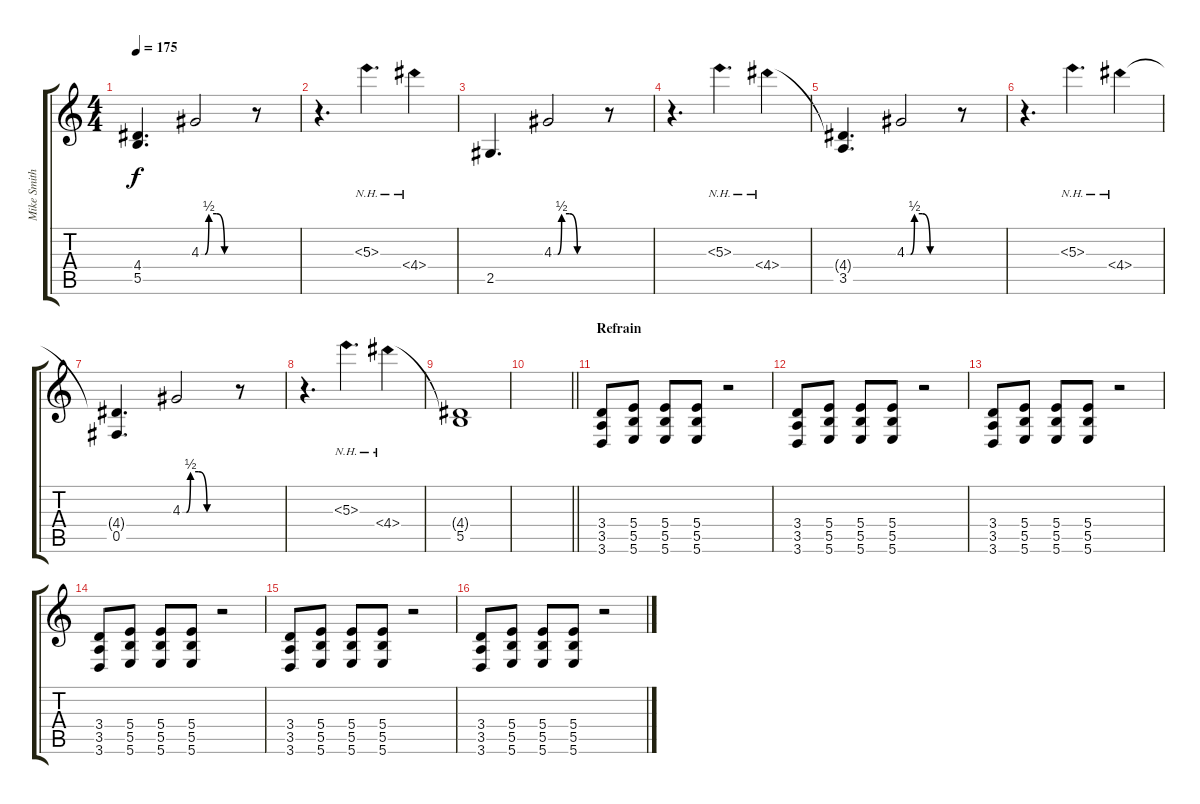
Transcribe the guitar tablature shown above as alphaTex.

\track ("Mike Smith" "Mike Smith") {instrument electricguitarclean}
\staff {score tabs}
\tuning (Db4 Ab3 E3 B2 Gb2 B1) {hide}
\ts (4 4)
\tempo 175
\clef g2
\ks c
(4.4{t} 5.5).4{d dy f volume 13} 4.3{be (custom 0 0 5 0 10 2 20 2 30 0 60 0)}.2 r.8 |
r.4{d} 5.3{nh}.4{d volume 0} 4.4{nh}.4 |
2.5.4{d volume 13} 4.3{be (custom 0 0 5 0 10 2 20 2 30 0 60 0)}.2 r.8 |
r.4{d} 5.3{nh}.4{d volume 0} 4.4{nh}.4 |
(4.4{t} 3.5).4{d volume 13} 4.3{be (custom 0 0 5 0 10 2 20 2 30 0 60 0)}.2 r.8 |
r.4{d} 5.3{nh}.4{d volume 0} 4.4{nh}.4 |
(4.4{t} 0.5).4{d volume 13} 4.3{be (custom 0 0 5 0 10 2 20 2 30 0 60 0)}.2 r.8 |
r.4{d} 5.3{nh}.4{d volume 0} 4.4{nh}.4 |
(4.4{t} 5.5).1{volume 13} |
\barLineRight lightlight
|
\section ("" "Refrain")
(3.4 3.5 3.6).8{instrument distortionguitar} (5.4 5.5 5.6).8 (5.4 5.5 5.6).8 (5.4 5.5 5.6).8 r.2 |
(3.4 3.5 3.6).8 (5.4 5.5 5.6).8 (5.4 5.5 5.6).8 (5.4 5.5 5.6).8 r.2 |
(3.4 3.5 3.6).8 (5.4 5.5 5.6).8 (5.4 5.5 5.6).8 (5.4 5.5 5.6).8 r.2 |
(3.4 3.5 3.6).8 (5.4 5.5 5.6).8 (5.4 5.5 5.6).8 (5.4 5.5 5.6).8 r.2 |
(3.4 3.5 3.6).8 (5.4 5.5 5.6).8 (5.4 5.5 5.6).8 (5.4 5.5 5.6).8 r.2 |
(3.4 3.5 3.6).8 (5.4 5.5 5.6).8 (5.4 5.5 5.6).8 (5.4 5.5 5.6).8 r.2
